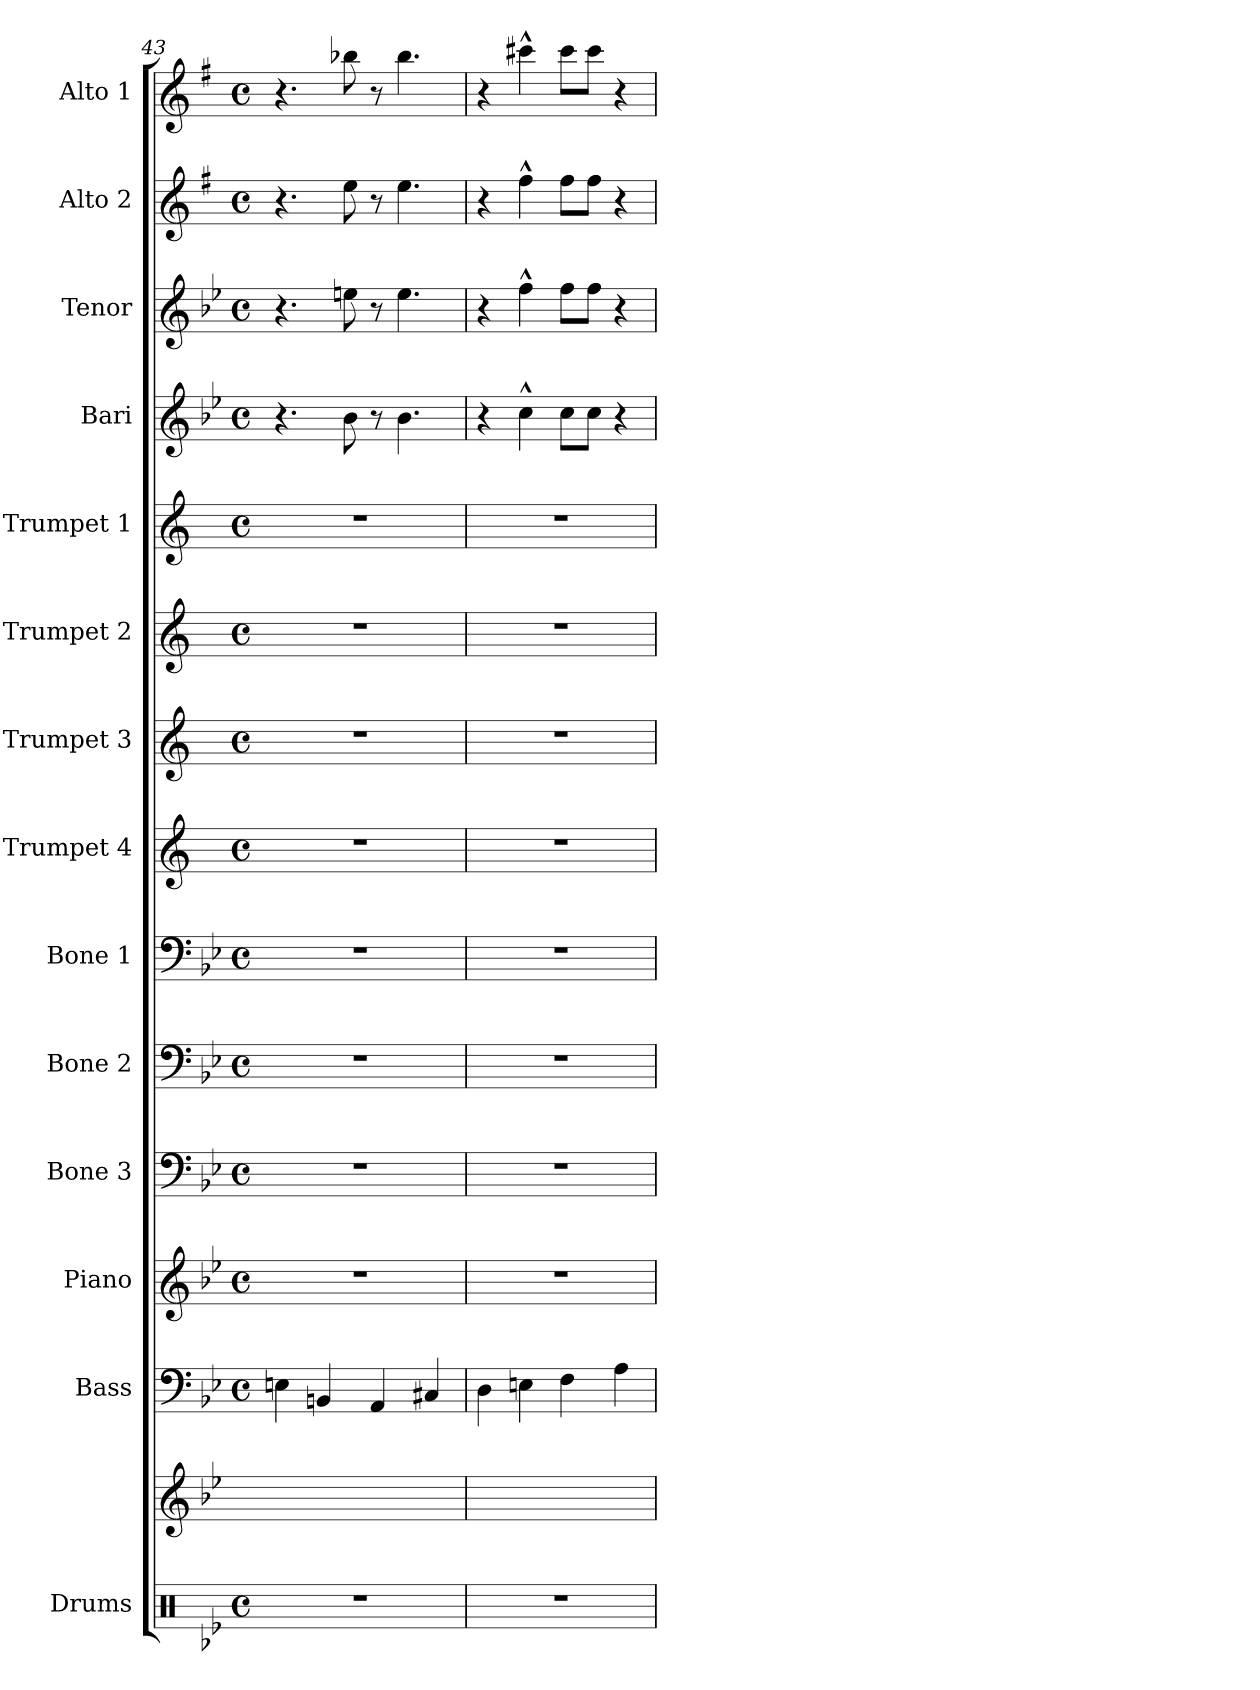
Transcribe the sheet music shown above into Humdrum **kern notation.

**kern	**kern	**kern	**kern	**kern	**kern	**kern	**kern	**kern	**kern	**kern	**kern	**kern	**kern	**kern
*part15	*part14	*part13	*part12	*part11	*part10	*part9	*part8	*part7	*part6	*part5	*part4	*part3	*part2	*part1
*staff15	*staff14	*staff13	*staff12	*staff11	*staff10	*staff9	*staff8	*staff7	*staff6	*staff5	*staff4	*staff3	*staff2	*staff1
*I"Drums	*	*I"Bass	*I"Piano	*I"Bone 3	*I"Bone 2	*I"Bone 1	*I"Trumpet 4	*I"Trumpet 3	*I"Trumpet 2	*I"Trumpet 1	*I"Bari	*I"Tenor	*I"Alto 2	*I"Alto 1
*	*	*	*	*	*	*	*I'Tpt	*	*I'Tpt	*I'Tpt	*	*	*	*
*clefX	*clefG2	*clefF4	*clefG2	*clefF4	*clefF4	*clefF4	*clefG2	*clefG2	*clefG2	*clefG2	*clefG2	*clefG2	*clefG2	*clefG2
*	*	*ITrd7c12	*ITrd8c14	*	*	*	*ITrd1c2	*ITrd1c2	*ITrd1c2	*ITrd1c2	*ITrd12c21	*ITrd8c14	*ITrd5c9	*ITrd5c9
*k[b-e-]	*k[b-e-]	*k[b-e-]	*k[b-e-]	*k[b-e-]	*k[b-e-]	*k[b-e-]	*k[b-e-]	*k[b-e-]	*k[b-e-]	*k[b-e-]	*k[b-e-]	*k[b-e-]	*k[b-e-]	*k[b-e-]
*B-:	*B-:	*B-:	*B-:	*B-:	*B-:	*B-:	*B-:	*B-:	*B-:	*B-:	*B-:	*B-:	*B-:	*B-:
*M4/4	*	*M4/4	*M4/4	*M4/4	*M4/4	*M4/4	*M4/4	*M4/4	*M4/4	*M4/4	*M4/4	*M4/4	*M4/4	*M4/4
*met(c)	*	*met(c)	*met(c)	*met(c)	*met(c)	*met(c)	*met(c)	*met(c)	*met(c)	*met(c)	*met(c)	*met(c)	*met(c)	*met(c)
=43	=43	=43	=43	=43	=43	=43	=43	=43	=43	=43	=43	=43	=43	=43
1r	1ryy	4EEn\	1r	1r	1r	1r	1r	1r	1r	1r	4.r	4.r	4.r	4.r
.	.	4BBBn/	.	.	.	.	.	.	.	.	.	.	.	.
.	.	.	.	.	.	.	.	.	.	.	8B-\	8en\	8g\	8dd-X\
.	.	4AAA/	.	.	.	.	.	.	.	.	8r	8r	8r	8r
.	.	.	.	.	.	.	.	.	.	.	4.B-\	4.e\	4.g\	4.dd-\
.	.	4CC#X/	.	.	.	.	.	.	.	.	.	.	.	.
=44	=44	=44	=44	=44	=44	=44	=44	=44	=44	=44	=44	=44	=44	=44
1r	1ryy	4DD\	1r	1r	1r	1r	1r	1r	1r	1r	4r	4r	4r	4r
.	.	4EEn\	.	.	.	.	.	.	.	.	4c^^>\	4f^^>\	4a^^>\	4een^^>\
.	.	4FF\	.	.	.	.	.	.	.	.	8c\L	8f\L	8a\L	8ee\L
.	.	.	.	.	.	.	.	.	.	.	8c\J	8f\J	8a\J	8ee\J
.	.	4AA\	.	.	.	.	.	.	.	.	4r	4r	4r	4r
=	=	=	=	=	=	=	=	=	=	=	=	=	=	=
*-	*-	*-	*-	*-	*-	*-	*-	*-	*-	*-	*-	*-	*-	*-
